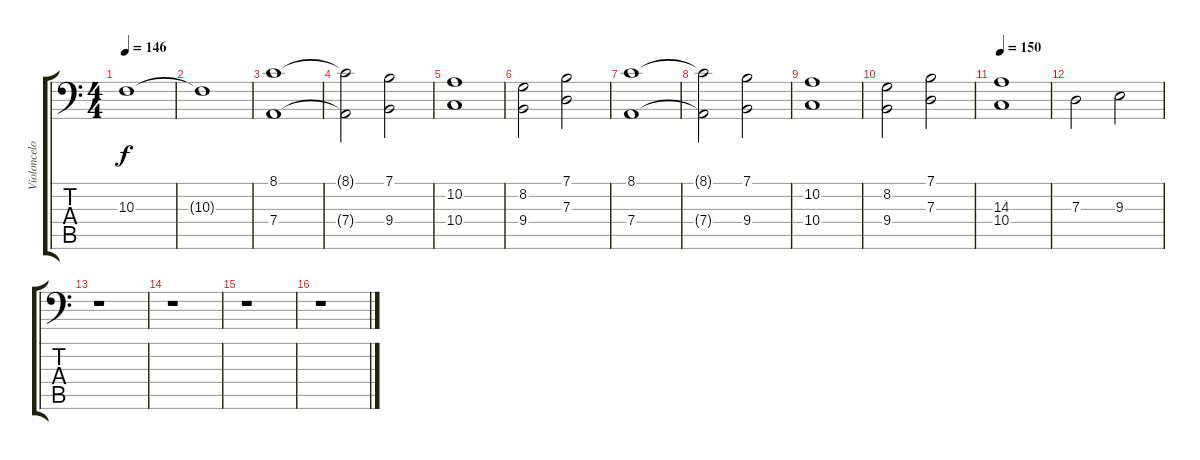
\track ("Violoncelo" "Violoncelo") {instrument cello}
\staff {score tabs}
\tuning (E3 B2 G2 D2 A1 E1) {hide}
\ts (4 4)
\tempo 146
\clef f4
\ks c
10.3.1{dy f} |
10.3{t}.1 |
(8.1 7.4).1 |
(8.1{t} 7.4{t}).2 (7.1 9.4).2 |
(10.2 10.4).1 |
(8.2 9.4).2 (7.1 7.3).2 |
(8.1 7.4).1 |
(8.1{t} 7.4{t}).2 (7.1 9.4).2 |
(10.2 10.4).1 |
(8.2 9.4).2 (7.1 7.3).2 |
\tempo 150
(14.3 10.4).1 |
7.3.2 9.3.2 |
r.1 |
r.1 |
r.1 |
r.1
